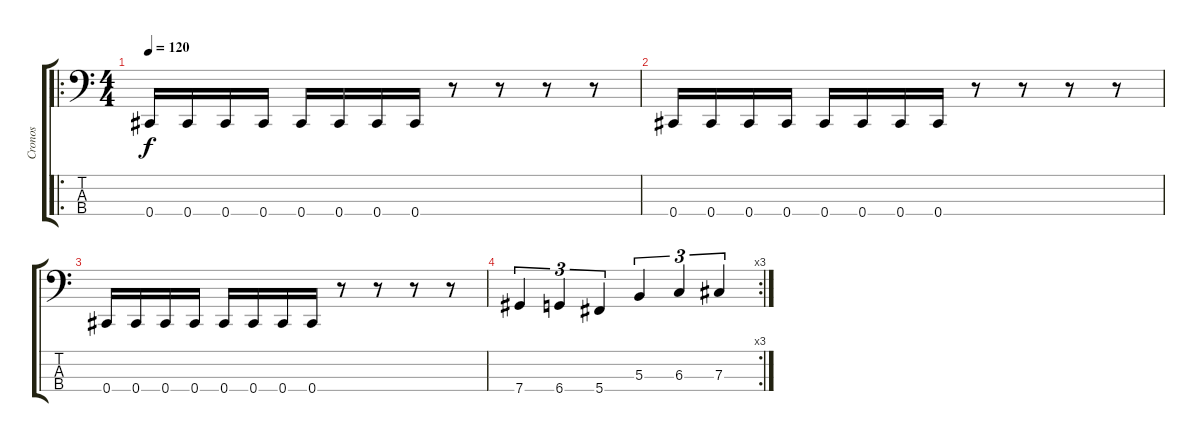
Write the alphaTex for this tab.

\track ("Cronos" "Cronos") {instrument electricbasspick}
\staff {score tabs}
\tuning (E2 B1 Gb1 Db1) {hide}
\ro
\ts (4 4)
\tempo 120
\clef f4
\ks c
0.4.16{dy f} 0.4.16 0.4.16 0.4.16 0.4.16 0.4.16 0.4.16 0.4.16 r.8 r.8 r.8 r.8 |
0.4.16 0.4.16 0.4.16 0.4.16 0.4.16 0.4.16 0.4.16 0.4.16 r.8 r.8 r.8 r.8 |
0.4.16 0.4.16 0.4.16 0.4.16 0.4.16 0.4.16 0.4.16 0.4.16 r.8 r.8 r.8 r.8 |
\rc 3
7.4.4{tu (3 2)} 6.4.4{tu (3 2)} 5.4.4{tu (3 2)} 5.3.4{tu (3 2)} 6.3.4{tu (3 2)} 7.3.4{tu (3 2)}
